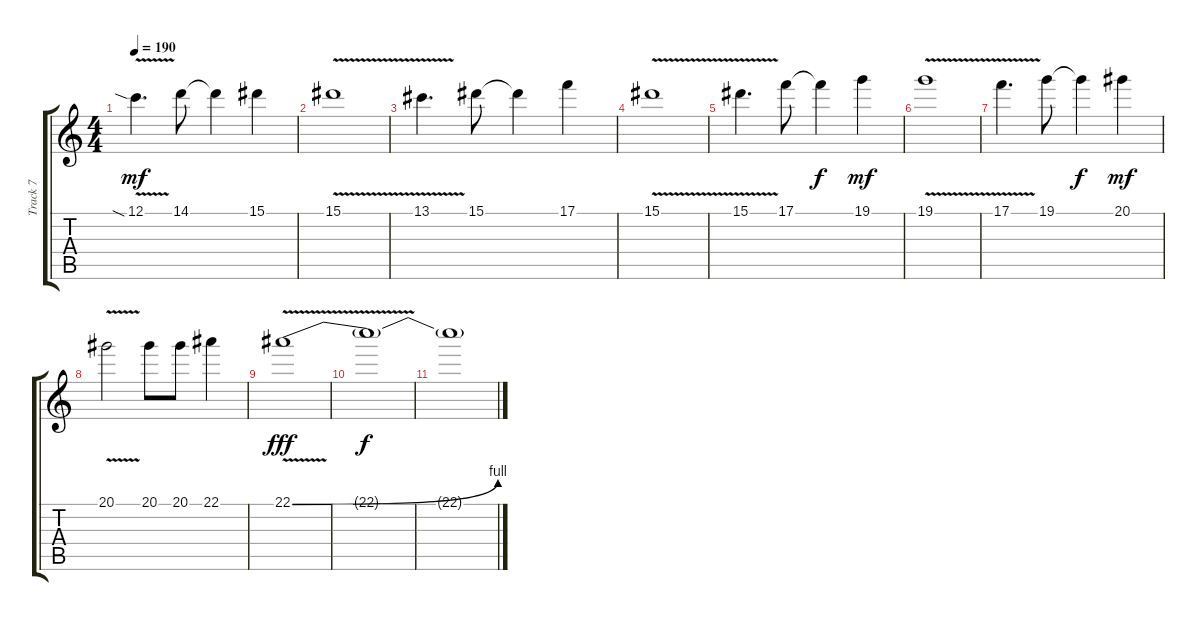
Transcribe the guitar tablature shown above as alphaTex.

\track ("Track 7" "Track 7") {instrument distortionguitar}
\staff {score tabs}
\tuning (C4 G3 Eb3 Bb2 F2 C2) {hide}
\ts (4 4)
\tempo 190
\clef g2
\ks c
12.1{v sia}.4{d dy mf} 14.1.8 14.1{t}.4 15.1.4 |
15.1{v}.1 |
13.1{v}.4{d} 15.1.8 15.1{t}.4 17.1.4 |
15.1{v}.1 |
15.1{v}.4{d} 17.1.8 17.1{t}.4{dy f} 19.1.4{dy mf} |
19.1{v}.1 |
17.1{v}.4{d} 19.1.8 19.1{t}.4{dy f} 20.1.4{dy mf} |
20.1{v}.2 20.1.8 20.1.8 22.1.4 |
22.1{be (bend 0 0 60 4) v}.1{dy fff} |
22.1{t}.1{dy f} |
22.1{t}.1
